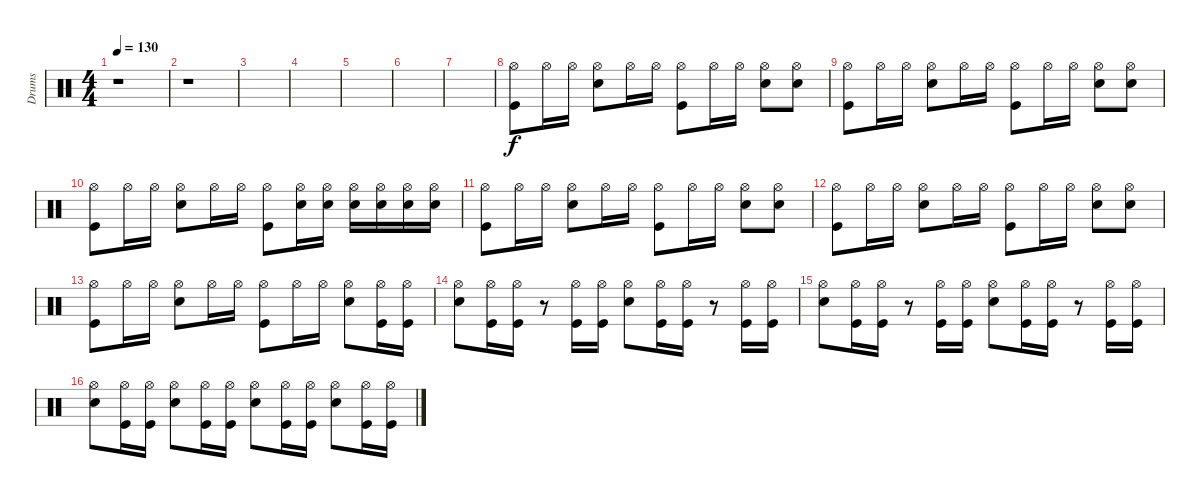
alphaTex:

\track ("Drums" "Drums") {instrument percussion}
\staff {score}
\articulation defaults
\ts (4 4)
\tempo 130
\clef neutral
\ks c
r.1{dy f} |
r.1 |
|
|
|
|
|
("Hi-Hat (open)" "Kick (hit)").8 "Hi-Hat (open)".16 "Hi-Hat (open)".16 ("Hi-Hat (open)" "Snare (hit) 2").8 "Hi-Hat (open)".16 "Hi-Hat (open)".16 ("Hi-Hat (open)" "Kick (hit)").8 "Hi-Hat (open)".16 "Hi-Hat (open)".16 ("Snare (hit) 2" "Hi-Hat (open)").8 ("Snare (hit) 2" "Hi-Hat (open)").8 |
("Hi-Hat (open)" "Kick (hit)").8 "Hi-Hat (open)".16 "Hi-Hat (open)".16 ("Hi-Hat (open)" "Snare (hit) 2").8 "Hi-Hat (open)".16 "Hi-Hat (open)".16 ("Hi-Hat (open)" "Kick (hit)").8 "Hi-Hat (open)".16 "Hi-Hat (open)".16 ("Snare (hit) 2" "Hi-Hat (open)").8 ("Snare (hit) 2" "Hi-Hat (open)").8 |
("Hi-Hat (open)" "Kick (hit)").8 "Hi-Hat (open)".16 "Hi-Hat (open)".16 ("Hi-Hat (open)" "Snare (hit) 2").8 "Hi-Hat (open)".16 "Hi-Hat (open)".16 ("Hi-Hat (open)" "Kick (hit)").8 ("Hi-Hat (open)" "Snare (hit) 2").16 ("Hi-Hat (open)" "Snare (hit) 2").16 ("Snare (hit) 2" "Hi-Hat (open)").16 ("Snare (hit) 2" "Hi-Hat (open)").16 ("Hi-Hat (open)" "Snare (hit) 2").16 ("Hi-Hat (open)" "Snare (hit) 2").16 |
("Hi-Hat (open)" "Kick (hit)").8 "Hi-Hat (open)".16 "Hi-Hat (open)".16 ("Hi-Hat (open)" "Snare (hit) 2").8 "Hi-Hat (open)".16 "Hi-Hat (open)".16 ("Hi-Hat (open)" "Kick (hit)").8 "Hi-Hat (open)".16 "Hi-Hat (open)".16 ("Snare (hit) 2" "Hi-Hat (open)").8 ("Snare (hit) 2" "Hi-Hat (open)").8 |
("Hi-Hat (open)" "Kick (hit)").8 "Hi-Hat (open)".16 "Hi-Hat (open)".16 ("Hi-Hat (open)" "Snare (hit) 2").8 "Hi-Hat (open)".16 "Hi-Hat (open)".16 ("Hi-Hat (open)" "Kick (hit)").8 "Hi-Hat (open)".16 "Hi-Hat (open)".16 ("Snare (hit) 2" "Hi-Hat (open)").8 ("Snare (hit) 2" "Hi-Hat (open)").8 |
("Hi-Hat (open)" "Kick (hit)").8 "Hi-Hat (open)".16 "Hi-Hat (open)".16 ("Hi-Hat (open)" "Snare (hit) 2").8 "Hi-Hat (open)".16 "Hi-Hat (open)".16 ("Hi-Hat (open)" "Kick (hit)").8 "Hi-Hat (open)".16 "Hi-Hat (open)".16 ("Snare (hit) 2" "Hi-Hat (open)").8 ("Kick (hit)" "Hi-Hat (open)").16 ("Kick (hit)" "Hi-Hat (open)").16 |
("Hi-Hat (open)" "Snare (hit) 2").8 ("Hi-Hat (open)" "Kick (hit)").16 ("Hi-Hat (open)" "Kick (hit)").16 r.8 ("Hi-Hat (open)" "Kick (hit)").16 ("Hi-Hat (open)" "Kick (hit)").16 ("Hi-Hat (open)" "Snare (hit) 2").8 ("Kick (hit)" "Hi-Hat (open)").16 ("Kick (hit)" "Hi-Hat (open)").16 r.8 ("Hi-Hat (open)" "Kick (hit)").16 ("Hi-Hat (open)" "Kick (hit)").16 |
("Hi-Hat (open)" "Snare (hit) 2").8 ("Hi-Hat (open)" "Kick (hit)").16 ("Hi-Hat (open)" "Kick (hit)").16 r.8 ("Hi-Hat (open)" "Kick (hit)").16 ("Hi-Hat (open)" "Kick (hit)").16 ("Hi-Hat (open)" "Snare (hit) 2").8 ("Kick (hit)" "Hi-Hat (open)").16 ("Kick (hit)" "Hi-Hat (open)").16 r.8 ("Hi-Hat (open)" "Kick (hit)").16 ("Hi-Hat (open)" "Kick (hit)").16 |
("Hi-Hat (open)" "Snare (hit) 2").8 ("Hi-Hat (open)" "Kick (hit)").16 ("Hi-Hat (open)" "Kick (hit)").16 ("Snare (hit) 2" "Hi-Hat (open)").8 ("Hi-Hat (open)" "Kick (hit)").16 ("Hi-Hat (open)" "Kick (hit)").16 ("Hi-Hat (open)" "Snare (hit) 2").8 ("Kick (hit)" "Hi-Hat (open)").16 ("Kick (hit)" "Hi-Hat (open)").16 ("Snare (hit) 2" "Hi-Hat (open)").8 ("Hi-Hat (open)" "Kick (hit)").16 ("Hi-Hat (open)" "Kick (hit)").16
